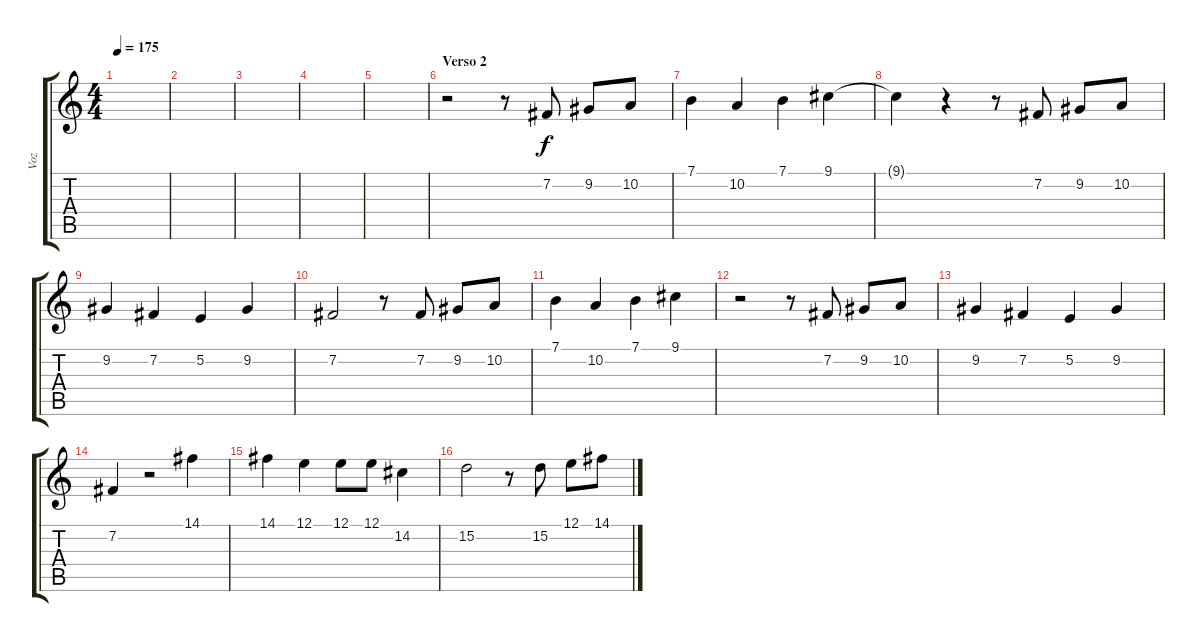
\track ("Voz" "Voz") {instrument choiraahs}
\staff {score tabs}
\tuning (E4 B3 G3 D3 A2 E2) {hide}
\ts (4 4)
\tempo 175
\clef g2
\ks c
|
|
|
|
|
\section ("" "Verso 2")
r.2 r.8 7.2.8 9.2.8 10.2.8 |
7.1.4 10.2.4 7.1.4 9.1.4 |
9.1{t}.4 r.4 r.8 7.2.8 9.2.8 10.2.8 |
9.2.4 7.2.4 5.2.4 9.2.4 |
7.2.2 r.8 7.2.8 9.2.8 10.2.8 |
7.1.4 10.2.4 7.1.4 9.1.4 |
r.2 r.8 7.2.8 9.2.8 10.2.8 |
9.2.4 7.2.4 5.2.4 9.2.4 |
7.2.4 r.2 14.1.4 |
14.1.4 12.1.4 12.1.8 12.1.8 14.2.4 |
15.2.2 r.8 15.2.8 12.1.8 14.1.8
